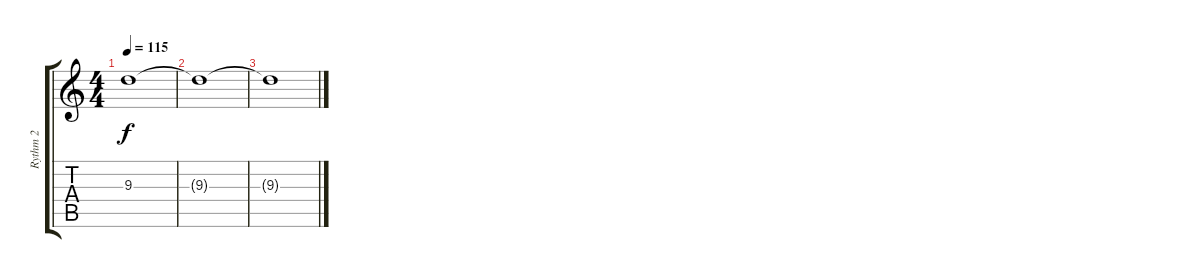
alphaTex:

\track ("Rythm 2" "Rythm 2") {instrument distortionguitar}
\staff {score tabs}
\tuning (D4 A3 F3 C3 G2 C2) {hide}
\ts (4 4)
\tempo 115
\clef g2
\ks c
9.3{t}.1{dy f} |
9.3{t}.1 |
9.3{t}.1
